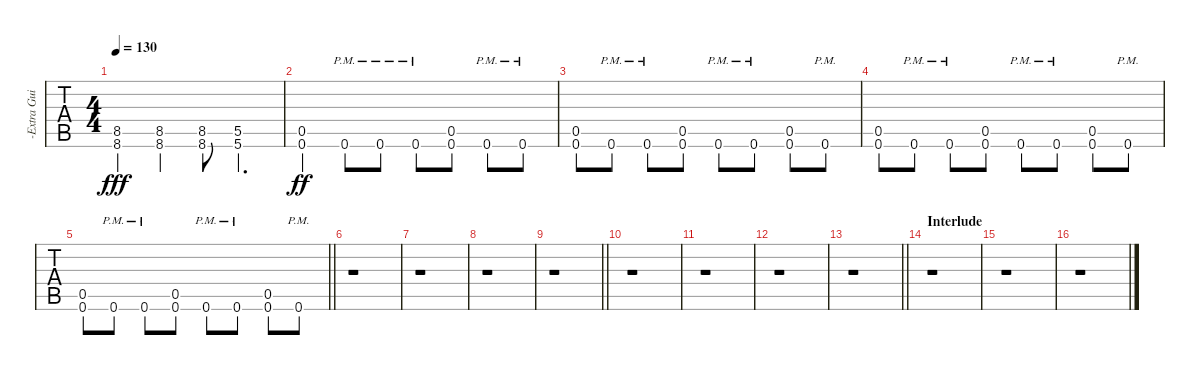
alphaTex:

\track ("-Extra Guitar-" "-Extra Gui") {instrument distortionguitar}
\staff {tabs}
\tuning (E4 B3 G3 D3 A2 D2) {hide}
\ts (4 4)
\tempo 130
\clef g2
\ks c
(8.5 8.6).4{dy fff} (8.5 8.6).4 (8.5 8.6).8 (5.5 5.6).4{d} |
(0.5 0.6).4{dy ff} 0.6{pm}.8 0.6{pm}.8 0.6{pm}.8 (0.5 0.6).8 0.6{pm}.8 0.6{pm}.8 |
(0.5 0.6).8 0.6{pm}.8 0.6{pm}.8 (0.5 0.6).8 0.6{pm}.8 0.6{pm}.8 (0.5 0.6).8 0.6{pm}.8 |
(0.5 0.6).8 0.6{pm}.8 0.6{pm}.8 (0.5 0.6).8 0.6{pm}.8 0.6{pm}.8 (0.5 0.6).8 0.6{pm}.8 |
\barLineRight lightlight
(0.5 0.6).8 0.6{pm}.8 0.6{pm}.8 (0.5 0.6).8 0.6{pm}.8 0.6{pm}.8 (0.5 0.6).8 0.6{pm}.8 |
r.1 |
r.1 |
r.1 |
\barLineRight lightlight
r.1 |
r.1 |
r.1 |
r.1 |
\barLineRight lightlight
r.1 |
\section ("" "Interlude")
r.1 |
r.1 |
r.1
